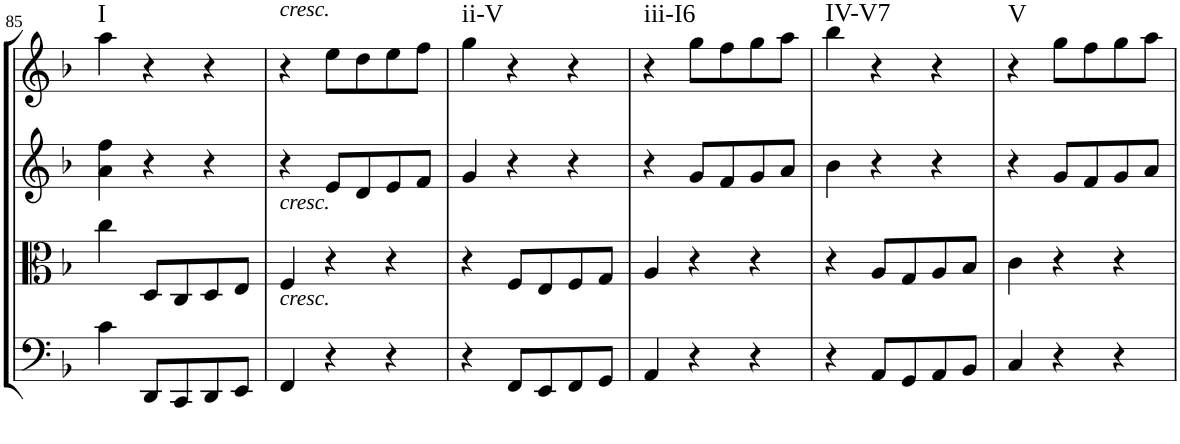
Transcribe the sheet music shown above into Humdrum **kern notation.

**kern	**kern	**kern	**kern	**harte
*part4	*part3	*part2	*part1	*part1
*staff4	*staff3	*staff2	*staff1	*
*I"Cello	*I"Viola	*I"2nd Violin	*I"1st Violin	*
*	*I'Vla	*I'Vln	*I'Vln	*
!!LO:PB:g=z
*clefF4	*clefC3	*clefG2	*clefG2	*
*k[b-]	*k[b-]	*k[b-]	*k[b-]	*
*F:	*F:	*F:	*F:	*
*M3/4	*M3/4	*M3/4	*M3/4	*
=85	=85	=85	=85	=85
!	!	!	!	!LO:H:kt=I
4c\	4cc\	4a\ 4ff\	4aa\	N
8DD/L	8D/L	4r	4r	.
8CC/	8C/	.	.	.
8DD/	8D/	4r	4r	.
8EE/J	8E/J	.	.	.
=86	=86	=86	=86	=86
!	!	!	!LO:TX:a:i:t=cresc.	!
!	!LO:TX:a:i:t=cresc.	!	!	!
!LO:TX:a:i:t=cresc.	!	!	!	!
4FF/	4F/	4r	4r	.
4r	4r	8e/L	8ee\L	.
.	.	8d/	8dd\	.
4r	4r	8e/	8ee\	.
.	.	8f/J	8ff\J	.
=87	=87	=87	=87	=87
!	!	!	!	!LO:H:kt=ii-V
4r	4r	4g/	4gg\	N
8FF/L	8F/L	4r	4r	.
8EE/	8E/	.	.	.
8FF/	8F/	4r	4r	.
8GG/J	8G/J	.	.	.
=88	=88	=88	=88	=88
!	!	!	!	!LO:H:kt=iii-I6
4AA/	4A/	4r	4r	N
4r	4r	8g/L	8gg\L	.
.	.	8f/	8ff\	.
4r	4r	8g/	8gg\	.
.	.	8a/J	8aa\J	.
=89	=89	=89	=89	=89
!	!	!	!	!LO:H:kt=IV-V7
4r	4r	4b-\	4bb-\	N
8AA/L	8A/L	4r	4r	.
8GG/	8G/	.	.	.
8AA/	8A/	4r	4r	.
8BB-/J	8B-/J	.	.	.
=90	=90	=90	=90	=90
!	!	!	!	!LO:H:kt=V
4C/	4c\	4r	4r	N
4r	4r	8g/L	8gg\L	.
.	.	8f/	8ff\	.
4r	4r	8g/	8gg\	.
.	.	8a/J	8aa\J	.
=	=	=	=	=
*-	*-	*-	*-	*-
